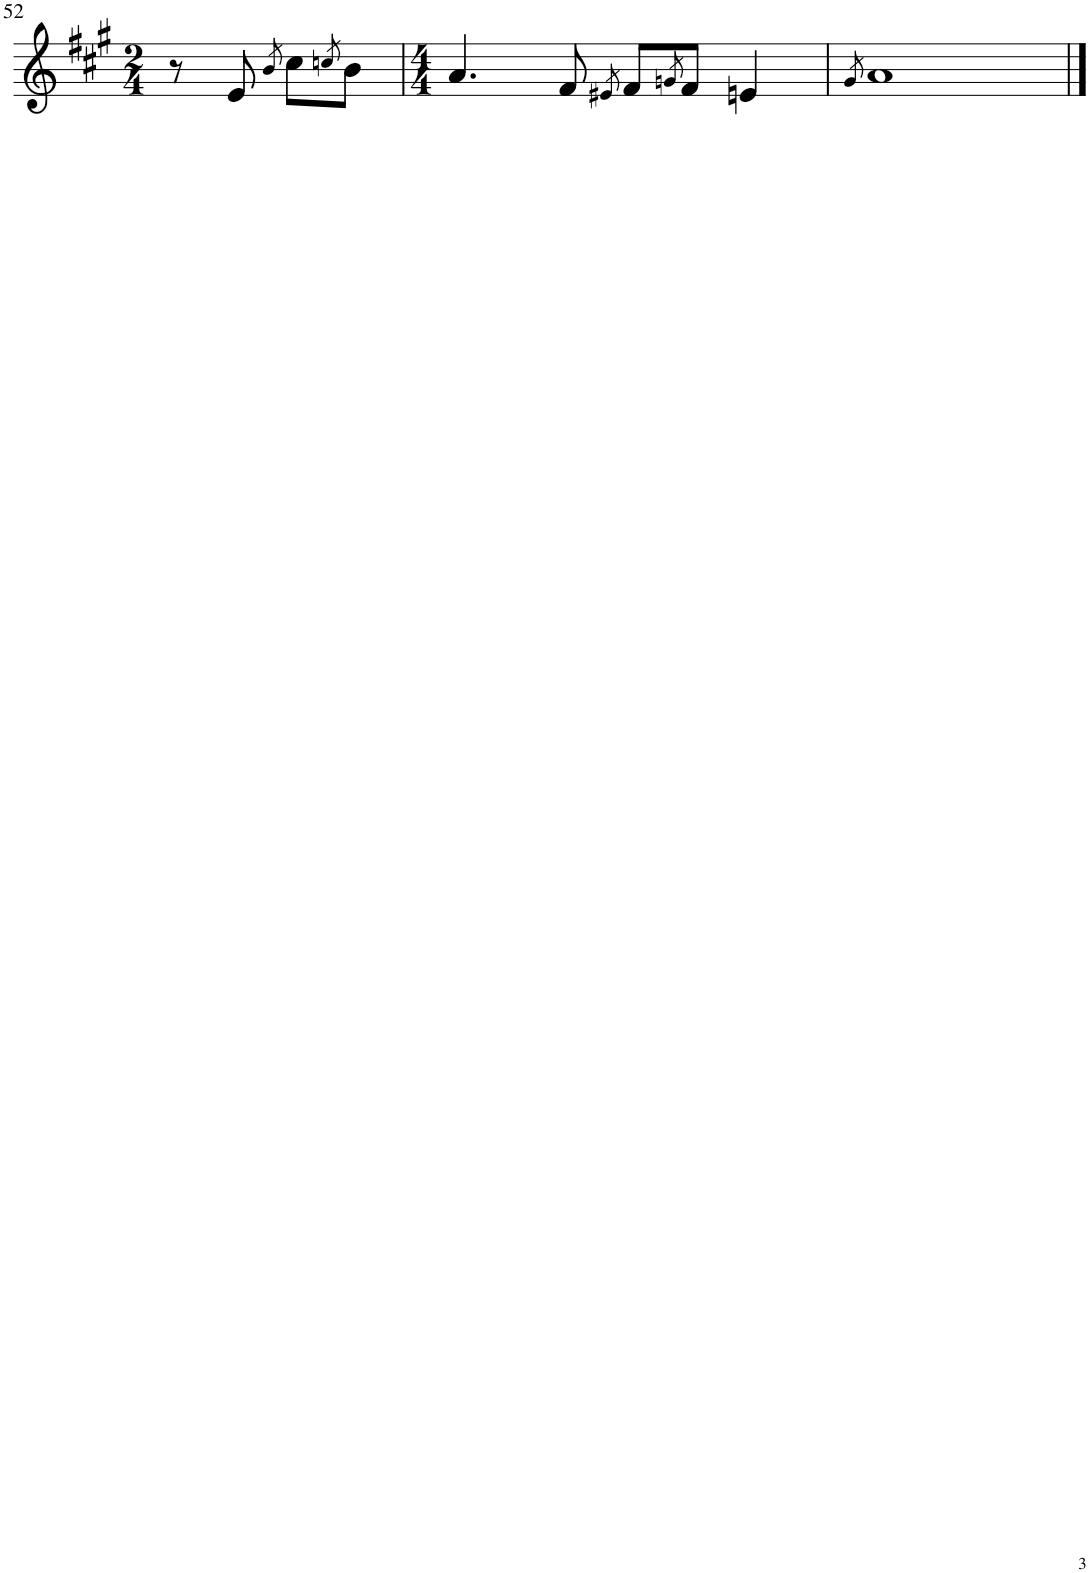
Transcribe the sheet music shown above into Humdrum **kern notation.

**kern
*part1
*staff1
*I"Voice
*I'V
!!LO:PB:g=z
*clefG2
*k[f#c#g#]
*M2/4
=52
8r
8e/
8qb/
8cc#\L
8qccn/
8b\J
=53
*M4/4
4.a/
8f#/
8qe#X/
8f#/L
8qgn/
8f#/J
4en/
=54
8qg#/
1a
==
*-
